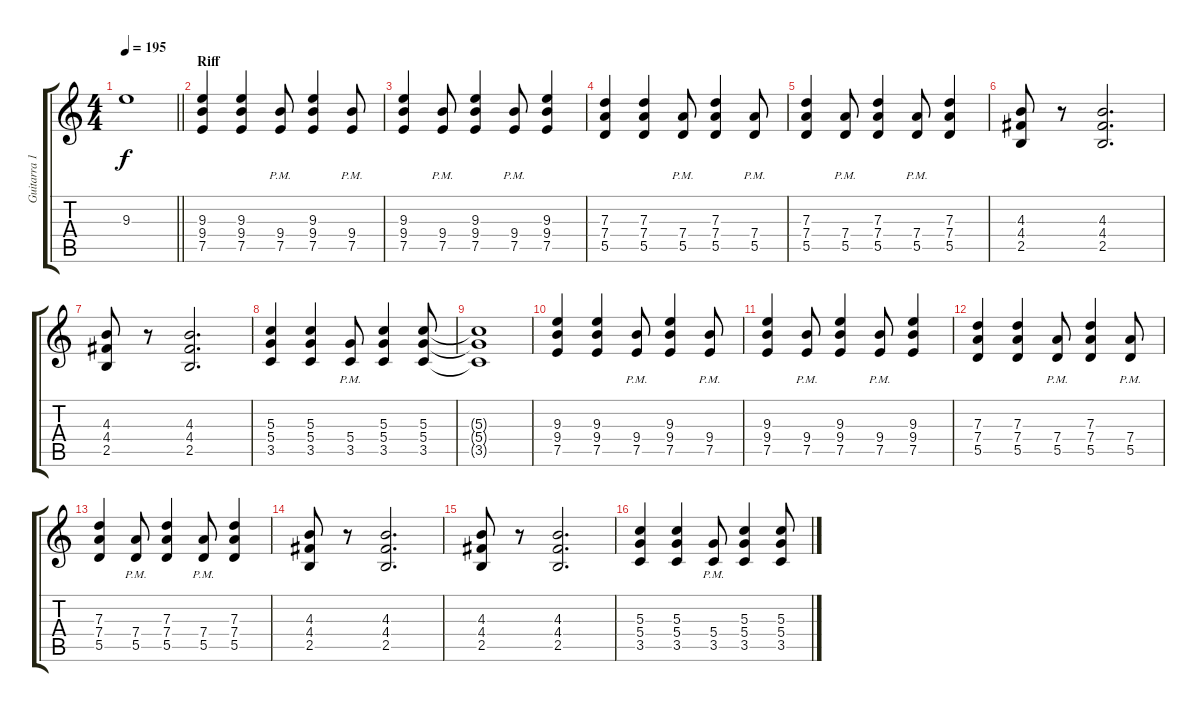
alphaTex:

\track ("Guitarra 1" "Guitarra 1") {instrument distortionguitar}
\staff {score tabs}
\tuning (E4 B3 G3 D3 A2 E2) {hide}
\ts (4 4)
\tempo 195
\clef g2
\barLineRight lightlight
\ks c
9.3{t}.1{dy f} |
\section ("" "Riff")
(9.3 9.4 7.5).4 (9.3 9.4 7.5).4 (9.4{pm} 7.5{pm}).8 (9.3 9.4 7.5).4 (9.4{pm} 7.5{pm}).8 |
(9.3 9.4 7.5).4 (9.4{pm} 7.5{pm}).8 (9.3 9.4 7.5).4 (9.4{pm} 7.5{pm}).8 (9.3 9.4 7.5).4 |
(7.3 7.4 5.5).4 (7.3 7.4 5.5).4 (7.4{pm} 5.5{pm}).8 (7.3 7.4 5.5).4 (7.4{pm} 5.5{pm}).8 |
(7.3 7.4 5.5).4 (7.4{pm} 5.5{pm}).8 (7.3 7.4 5.5).4 (7.4{pm} 5.5{pm}).8 (7.3 7.4 5.5).4 |
(4.3 4.4 2.5).8 r.8 (4.3 4.4 2.5).2{d} |
(4.3 4.4 2.5).8 r.8 (4.3 4.4 2.5).2{d} |
(5.3 5.4 3.5).4 (5.3 5.4 3.5).4 (5.4{pm} 3.5{pm}).8 (5.3 5.4 3.5).4 (5.3 5.4 3.5).8 |
(5.3{t} 5.4{t} 3.5{t}).1 |
(9.3 9.4 7.5).4 (9.3 9.4 7.5).4 (9.4{pm} 7.5{pm}).8 (9.3 9.4 7.5).4 (9.4{pm} 7.5{pm}).8 |
(9.3 9.4 7.5).4 (9.4{pm} 7.5{pm}).8 (9.3 9.4 7.5).4 (9.4{pm} 7.5{pm}).8 (9.3 9.4 7.5).4 |
(7.3 7.4 5.5).4 (7.3 7.4 5.5).4 (7.4{pm} 5.5{pm}).8 (7.3 7.4 5.5).4 (7.4{pm} 5.5{pm}).8 |
(7.3 7.4 5.5).4 (7.4{pm} 5.5{pm}).8 (7.3 7.4 5.5).4 (7.4{pm} 5.5{pm}).8 (7.3 7.4 5.5).4 |
(4.3 4.4 2.5).8 r.8 (4.3 4.4 2.5).2{d} |
(4.3 4.4 2.5).8 r.8 (4.3 4.4 2.5).2{d} |
(5.3 5.4 3.5).4 (5.3 5.4 3.5).4 (5.4{pm} 3.5{pm}).8 (5.3 5.4 3.5).4 (5.3 5.4 3.5).8
